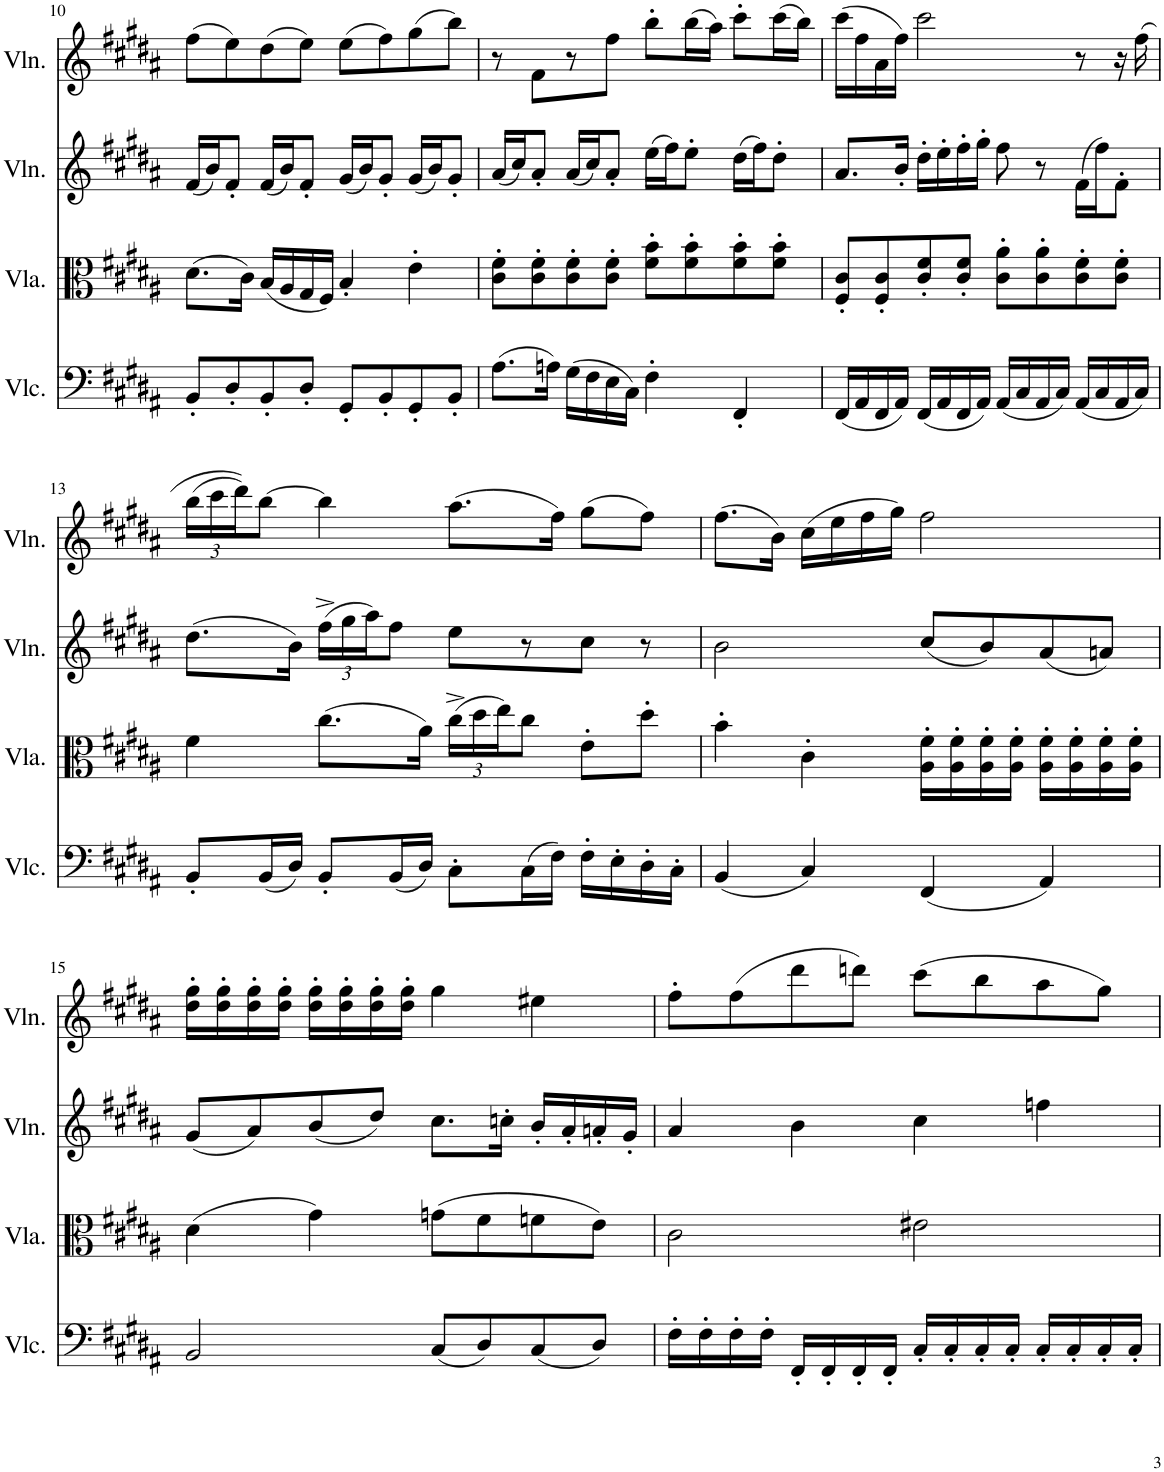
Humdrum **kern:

**kern	**kern	**kern	**kern
*part4	*part3	*part2	*part1
*staff4	*staff3	*staff2	*staff1
*I"Violoncello	*I"Viola	*I"Violin	*I"Violin
*I'Vlc.	*I'Vla.	*I'Vln.	*I'Vln.
!!LO:PB:g=z
*clefF4	*clefC3	*clefG2	*clefG2
*k[f#c#g#d#a#]	*k[f#c#g#d#a#]	*k[f#c#g#d#a#]	*k[f#c#g#d#a#]
*M4/4	*M4/4	*M4/4	*M4/4
=10	=10	=10	=10
8BB'/L	(8.d#\L	(16f#/LL	(8ff#\L
.	.	16b/J)	.
8D#'/	.	8f#'/J	8ee\)
.	16c#\Jk)	.	.
8BB'/	(16B/LL	(16f#/LL	(8dd#\
.	16A#/	16b/J)	.
8D#'/J	16G#/	8f#'/J	8ee\J)
.	16F#/JJ)	.	.
8GG#'/L	4B'/	(16g#/LL	(8ee\L
.	.	16b/J)	.
8BB'/	.	8g#'/J	8ff#\)
8GG#'/	4e'\	(16g#/LL	(8gg#\
.	.	16b/J)	.
8BB'/J	.	8g#'/J	8bb\J)
=11	=11	=11	=11
(8.A#\L	8c#\' 8f#\'L	(16a#/LL	8r
.	.	16cc#/J)	.
.	8c#\' 8f#\'	8a#'/J	8f#\L
16An\Jk)	.	.	.
(16G#\LL	8c#\' 8f#\'	(16a#/LL	8r
16F#\	.	16cc#/J)	.
16E\	8c#\' 8f#\'J	8a#'/J	8ff#\J
16C#\JJ)	.	.	.
4F#'\	8f#\' 8b\'L	(16ee\LL	8bb'\L
.	.	16ff#\J)	.
.	8f#\' 8b\'	8ee'\J	(16bb\L
.	.	.	16aa#\JJ)
4FF#'/	8f#\' 8b\'	(16dd#\LL	8ccc#'\L
.	.	16ff#\J)	.
.	8f#\' 8b\'J	8dd#'\J	(16ccc#\L
.	.	.	16bb\JJ)
=12	=12	=12	=12
(16FF#/LL	8F#/' 8c#/'L	8.a#/L	(16ccc#\LL
16AA#/	.	.	16ff#\
16FF#/	8F#/' 8c#/'	.	16a#\
16AA#/JJ)	.	16b'/Jk	16ff#\JJ)
(16FF#/LL	8c#/' 8f#/'	16dd#'\LL	2ccc#\
16AA#/	.	16ee'\	.
16FF#/	8c#/' 8f#/'J	16ff#'\	.
16AA#/JJ)	.	16gg#'\JJ	.
(16AA#/LL	8c#\' 8a#\'L	8ff#\	.
16C#/	.	.	.
16AA#/	8c#\' 8a#\'	8r	.
16C#/JJ)	.	.	.
(16AA#/LL	8c#\' 8f#\'	(16f#\LL	8r
16C#/	.	16ff#\J)	.
16AA#/	8c#\' 8f#\'J	8f#'\J	16r
16C#/JJ)	.	.	(16ff#\
!!LO:LB:g=z
=13	=13	=13	=13
*	*	*	*Xbrackettup
8BB'/L	4f#\	(8.dd#\L	(24bb\LL
.	.	.	24ccc#\
.	.	.	24ddd#\J))
(16BB/L	.	.	[8bb\J
16D#/JJ)	.	16b\Jk)	.
*	*	*Xbrackettup	*
8BB'/L	(8.cc#\L	(24ff#^\LL	4bb\]
.	.	24gg#\	.
.	.	24aa#\J)	.
(16BB/L	.	8ff#\J	.
16D#/JJ)	16a#\Jk)	.	.
*	*Xbrackettup	*	*
8C#'\L	(24cc#^\LL	8ee\L	(8.aa#\L
.	24dd#\	.	.
.	24ee\J)	.	.
(16C#\L	8cc#\J	8r	.
16F#\JJ)	.	.	16ff#\Jk)
16F#'\LL	8e'\L	8cc#\J	(8gg#\L
16E'\	.	.	.
16D#'\	8dd#'\J	8r	8ff#\J)
16C#'\JJ	.	.	.
=14	=14	=14	=14
(4BB/	4b'\	2b\	(8.ff#\L
.	.	.	16b\Jk)
4C#/)	4c#'\	.	(16cc#\LL
.	.	.	16ee\
.	.	.	16ff#\
.	.	.	16gg#\JJ)
(4FF#/	16A#\' 16f#\'LL	(8cc#/L	2ff#\
.	16A#\' 16f#\'	.	.
.	16A#\' 16f#\'	8b/)	.
.	16A#\' 16f#\'JJ	.	.
4AA#/)	16A#\' 16f#\'LL	(8a#/	.
.	16A#\' 16f#\'	.	.
.	16A#\' 16f#\'	8an/J)	.
.	16A#\' 16f#\'JJ	.	.
!!LO:LB:g=z
=15	=15	=15	=15
2BB/	(4d#\	(8g#/L	16dd#\' 16gg#\'LL
.	.	.	16dd#\' 16gg#\'
.	.	8a#/)	16dd#\' 16gg#\'
.	.	.	16dd#\' 16gg#\'JJ
.	4g#\)	(8b/	16dd#\' 16gg#\'LL
.	.	.	16dd#\' 16gg#\'
.	.	8dd#/J)	16dd#\' 16gg#\'
.	.	.	16dd#\' 16gg#\'JJ
(8C#/L	(8gn\L	8.cc#\L	4gg#\
8D#/)	8f#\	.	.
.	.	16ccn'\Jk	.
(8C#/	8fn\	16b'/LL	4ee#X\
.	.	16a#'/	.
8D#/J)	8e\J)	16an'/	.
.	.	16g#'/JJ	.
=16	=16	=16	=16
16F#'\LL	2c#\	4a#/	8ff#'\L
16F#'\	.	.	.
16F#'\	.	.	(8ff#\
16F#'\JJ	.	.	.
16FF#'/LL	.	4b\	8ddd#\
16FF#'/	.	.	.
16FF#'/	.	.	8dddn\J)
16FF#'/JJ	.	.	.
16C#'/LL	2e#X\	4cc#\	(8ccc#\L
16C#'/	.	.	.
16C#'/	.	.	8bb\
16C#'/JJ	.	.	.
16C#'/LL	.	4ffn\	8aa#\
16C#'/	.	.	.
16C#'/	.	.	8gg#\J)
16C#'/JJ	.	.	.
=	=	=	=
*-	*-	*-	*-
